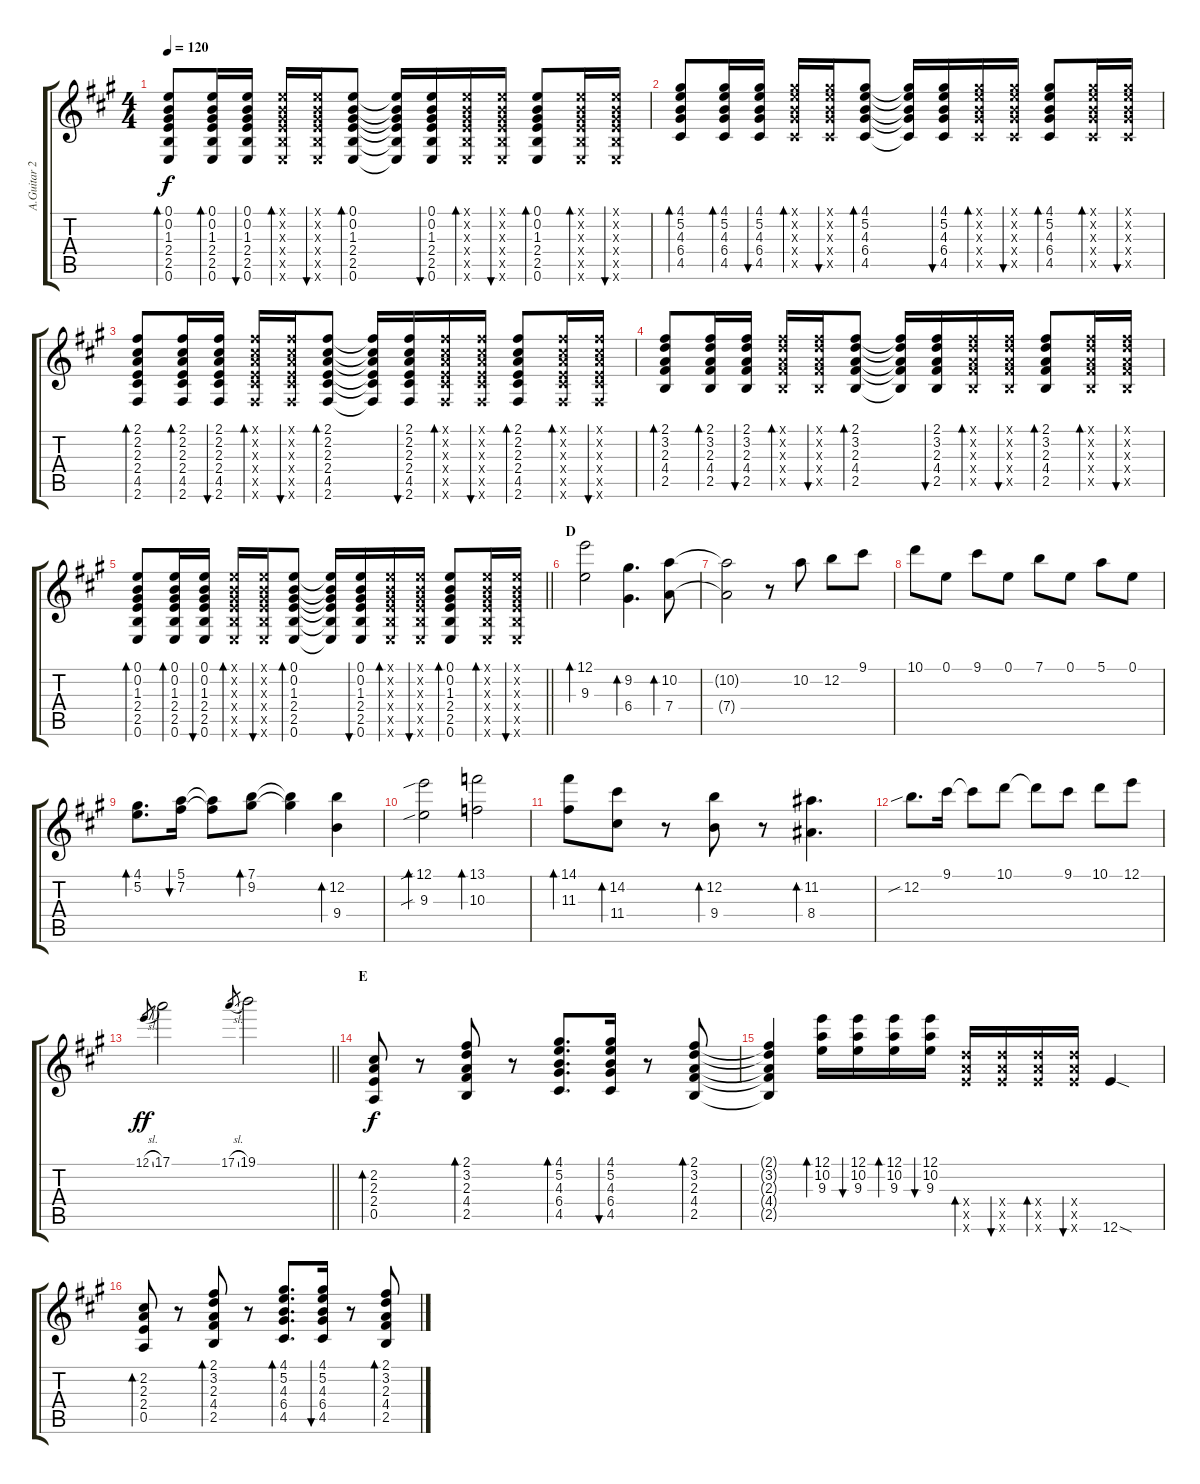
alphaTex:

\track ("A.Guitar 2" "A.Guitar 2") {instrument acousticguitarsteel}
\staff {score tabs}
\tuning (E4 B3 G3 D3 A2 E2) {hide}
\ts (4 4)
\tempo 120
\clef g2
\ks a
(0.1 0.2 1.3 2.4 2.5 0.6).8{bd 30 dy f} (0.1 0.2 1.3 2.4 2.5 0.6).16{bd 30} (0.1 0.2 1.3 2.4 2.5 0.6).16{bu 30} (0.1{x} 0.2{x} 1.3{x} 2.4{x} 2.5{x} 0.6{x}).16{bd 30} (0.1{x} 0.2{x} 1.3{x} 2.4{x} 2.5{x} 0.6{x}).16{bu 30} (0.1 0.2 1.3 2.4 2.5 0.6).8{bd 30} (0.1{t} 0.2{t} 1.3{t} 2.4{t} 2.5{t} 0.6{t}).16 (0.1 0.2 1.3 2.4 2.5 0.6).16{bu 30} (0.1{x} 0.2{x} 1.3{x} 2.4{x} 2.5{x} 0.6{x}).16{bd 30} (0.1{x} 0.2{x} 1.3{x} 2.4{x} 2.5{x} 0.6{x}).16{bu 30} (0.1 0.2 1.3 2.4 2.5 0.6).8{bd 30} (0.1{x} 0.2{x} 1.3{x} 2.4{x} 2.5{x} 0.6{x}).16{bd 30} (0.1{x} 0.2{x} 1.3{x} 2.4{x} 2.5{x} 0.6{x}).16{bu 30} |
(4.1 5.2 4.3 6.4 4.5).8{bd 30} (4.1 5.2 4.3 6.4 4.5).16{bd 30} (4.1 5.2 4.3 6.4 4.5).16{bu 30} (4.1{x} 5.2{x} 4.3{x} 6.4{x} 4.5{x}).16{bd 30} (4.1{x} 5.2{x} 4.3{x} 6.4{x} 4.5{x}).16{bu 30} (4.1 5.2 4.3 6.4 4.5).8{bd 30} (4.1{t} 5.2{t} 4.3{t} 6.4{t} 4.5{t}).16 (4.1 5.2 4.3 6.4 4.5).16{bu 30} (4.1{x} 5.2{x} 4.3{x} 6.4{x} 4.5{x}).16{bd 30} (4.1{x} 5.2{x} 4.3{x} 6.4{x} 4.5{x}).16{bu 30} (4.1 5.2 4.3 6.4 4.5).8{bd 30} (4.1{x} 5.2{x} 4.3{x} 6.4{x} 4.5{x}).16{bd 30} (4.1{x} 5.2{x} 4.3{x} 6.4{x} 4.5{x}).16{bu 30} |
(2.1 2.2 2.3 2.4 4.5 2.6).8{bd 30} (2.1 2.2 2.3 2.4 4.5 2.6).16{bd 30} (2.1 2.2 2.3 2.4 4.5 2.6).16{bu 30} (2.1{x} 2.2{x} 2.3{x} 2.4{x} 4.5{x} 2.6{x}).16{bd 30} (2.1{x} 2.2{x} 2.3{x} 2.4{x} 4.5{x} 2.6{x}).16{bu 30} (2.1 2.2 2.3 2.4 4.5 2.6).8{bd 30} (2.1{t} 2.2{t} 2.3{t} 2.4{t} 4.5{t} 2.6{t}).16 (2.1 2.2 2.3 2.4 4.5 2.6).16{bu 30} (2.1{x} 2.2{x} 2.3{x} 2.4{x} 4.5{x} 2.6{x}).16{bd 30} (2.1{x} 2.2{x} 2.3{x} 2.4{x} 4.5{x} 2.6{x}).16{bu 30} (2.1 2.2 2.3 2.4 4.5 2.6).8{bd 30} (2.1{x} 2.2{x} 2.3{x} 2.4{x} 4.5{x} 2.6{x}).16{bd 30} (2.1{x} 2.2{x} 2.3{x} 2.4{x} 4.5{x} 2.6{x}).16{bu 30} |
(2.1 3.2 2.3 4.4 2.5).8{bd 30} (2.1 3.2 2.3 4.4 2.5).16{bd 30} (2.1 3.2 2.3 4.4 2.5).16{bu 30} (2.1{x} 3.2{x} 2.3{x} 4.4{x} 2.5{x}).16{bd 30} (2.1{x} 3.2{x} 2.3{x} 4.4{x} 2.5{x}).16{bu 30} (2.1 3.2 2.3 4.4 2.5).8{bd 30} (2.1{t} 3.2{t} 2.3{t} 4.4{t} 2.5{t}).16 (2.1 3.2 2.3 4.4 2.5).16{bu 30} (2.1{x} 3.2{x} 2.3{x} 4.4{x} 2.5{x}).16{bd 30} (2.1{x} 3.2{x} 2.3{x} 4.4{x} 2.5{x}).16{bu 30} (2.1 3.2 2.3 4.4 2.5).8{bd 30} (2.1{x} 3.2{x} 2.3{x} 4.4{x} 2.5{x}).16{bd 30} (2.1{x} 3.2{x} 2.3{x} 4.4{x} 2.5{x}).16{bu 30} |
\barLineRight lightlight
(0.1 0.2 1.3 2.4 2.5 0.6).8{bd 30} (0.1 0.2 1.3 2.4 2.5 0.6).16{bd 30} (0.1 0.2 1.3 2.4 2.5 0.6).16{bu 30} (0.1{x} 0.2{x} 1.3{x} 2.4{x} 2.5{x} 0.6{x}).16{bd 30} (0.1{x} 0.2{x} 1.3{x} 2.4{x} 2.5{x} 0.6{x}).16{bu 30} (0.1 0.2 1.3 2.4 2.5 0.6).8{bd 30} (0.1{t} 0.2{t} 1.3{t} 2.4{t} 2.5{t} 0.6{t}).16 (0.1 0.2 1.3 2.4 2.5 0.6).16{bu 30} (0.1{x} 0.2{x} 1.3{x} 2.4{x} 2.5{x} 0.6{x}).16{bd 30} (0.1{x} 0.2{x} 1.3{x} 2.4{x} 2.5{x} 0.6{x}).16{bu 30} (0.1 0.2 1.3 2.4 2.5 0.6).8{bd 30} (0.1{x} 0.2{x} 1.3{x} 2.4{x} 2.5{x} 0.6{x}).16{bd 30} (0.1{x} 0.2{x} 1.3{x} 2.4{x} 2.5{x} 0.6{x}).16{bu 30} |
\section ("" "D")
(12.1 9.3).2{bd 30 volume 15} (9.2 6.4).4{d bd 30} (10.2 7.4).8{bd 30} |
(10.2{t} 7.4{t}).2 r.8 10.2.8 12.2.8 9.1.8 |
10.1.8 0.1.8 9.1.8 0.1.8 7.1.8 0.1.8 5.1.8 0.1.8 |
(4.1 5.2).8{d bd 30} (5.1 7.2).16{bu 30} (5.1{t} 7.2{t}).8 (7.1 9.2).8{bd 30} (7.1{t} 9.2{t}).4 (12.2 9.4).4{bd 30} |
(12.1{sib} 9.3{sib}).2{bd 30} (13.1 10.3).2{bd 30} |
(14.1 11.3).8{bd 30} (14.2 11.4).8{bd 30} r.8 (12.2 9.4).8{bd 30} r.8 (11.2 8.4).4{d bd 30} |
12.2{sib}.8{d} 9.1.16 9.1{t}.8 10.1.8 10.1{t}.8 9.1.8 10.1.8 12.1.8 |
\barLineRight lightlight
12.1{sl}.8{gr dy ff} 17.1.2 17.1{sl}.8{gr} 19.1.2 |
\section ("" "E")
(2.2 2.3 2.4 0.5).8{bd 30 dy f volume 14} r.8 (2.1 3.2 2.3 4.4 2.5).8{bd 30} r.8 (4.1 5.2 4.3 6.4 4.5).8{d bd 30} (4.1 5.2 4.3 6.4 4.5).16{bu 30} r.8 (2.1 3.2 2.3 4.4 2.5).8{bd 30} |
(2.1{t} 3.2{t} 2.3{t} 4.4{t} 2.5{t}).4 (12.1 10.2 9.3).16{bd 30} (12.1 10.2 9.3).16{bu 30} (12.1 10.2 9.3).16{bd 30} (12.1 10.2 9.3).16{bu 30} (12.4{x} 12.5{x} 12.6{x}).16{bd 30} (12.4{x} 12.5{x} 12.6{x}).16{bu 30} (12.4{x} 12.5{x} 12.6{x}).16{bd 30} (12.4{x} 12.5{x} 12.6{x}).16{bu 30} 12.6{sod}.4{instrument guitarfretnoise} |
(2.2 2.3 2.4 0.5).8{bd 30 instrument acousticguitarsteel} r.8 (2.1 3.2 2.3 4.4 2.5).8{bd 30} r.8 (4.1 5.2 4.3 6.4 4.5).8{d bd 30} (4.1 5.2 4.3 6.4 4.5).16{bu 30} r.8 (2.1 3.2 2.3 4.4 2.5).8{bd 30}
